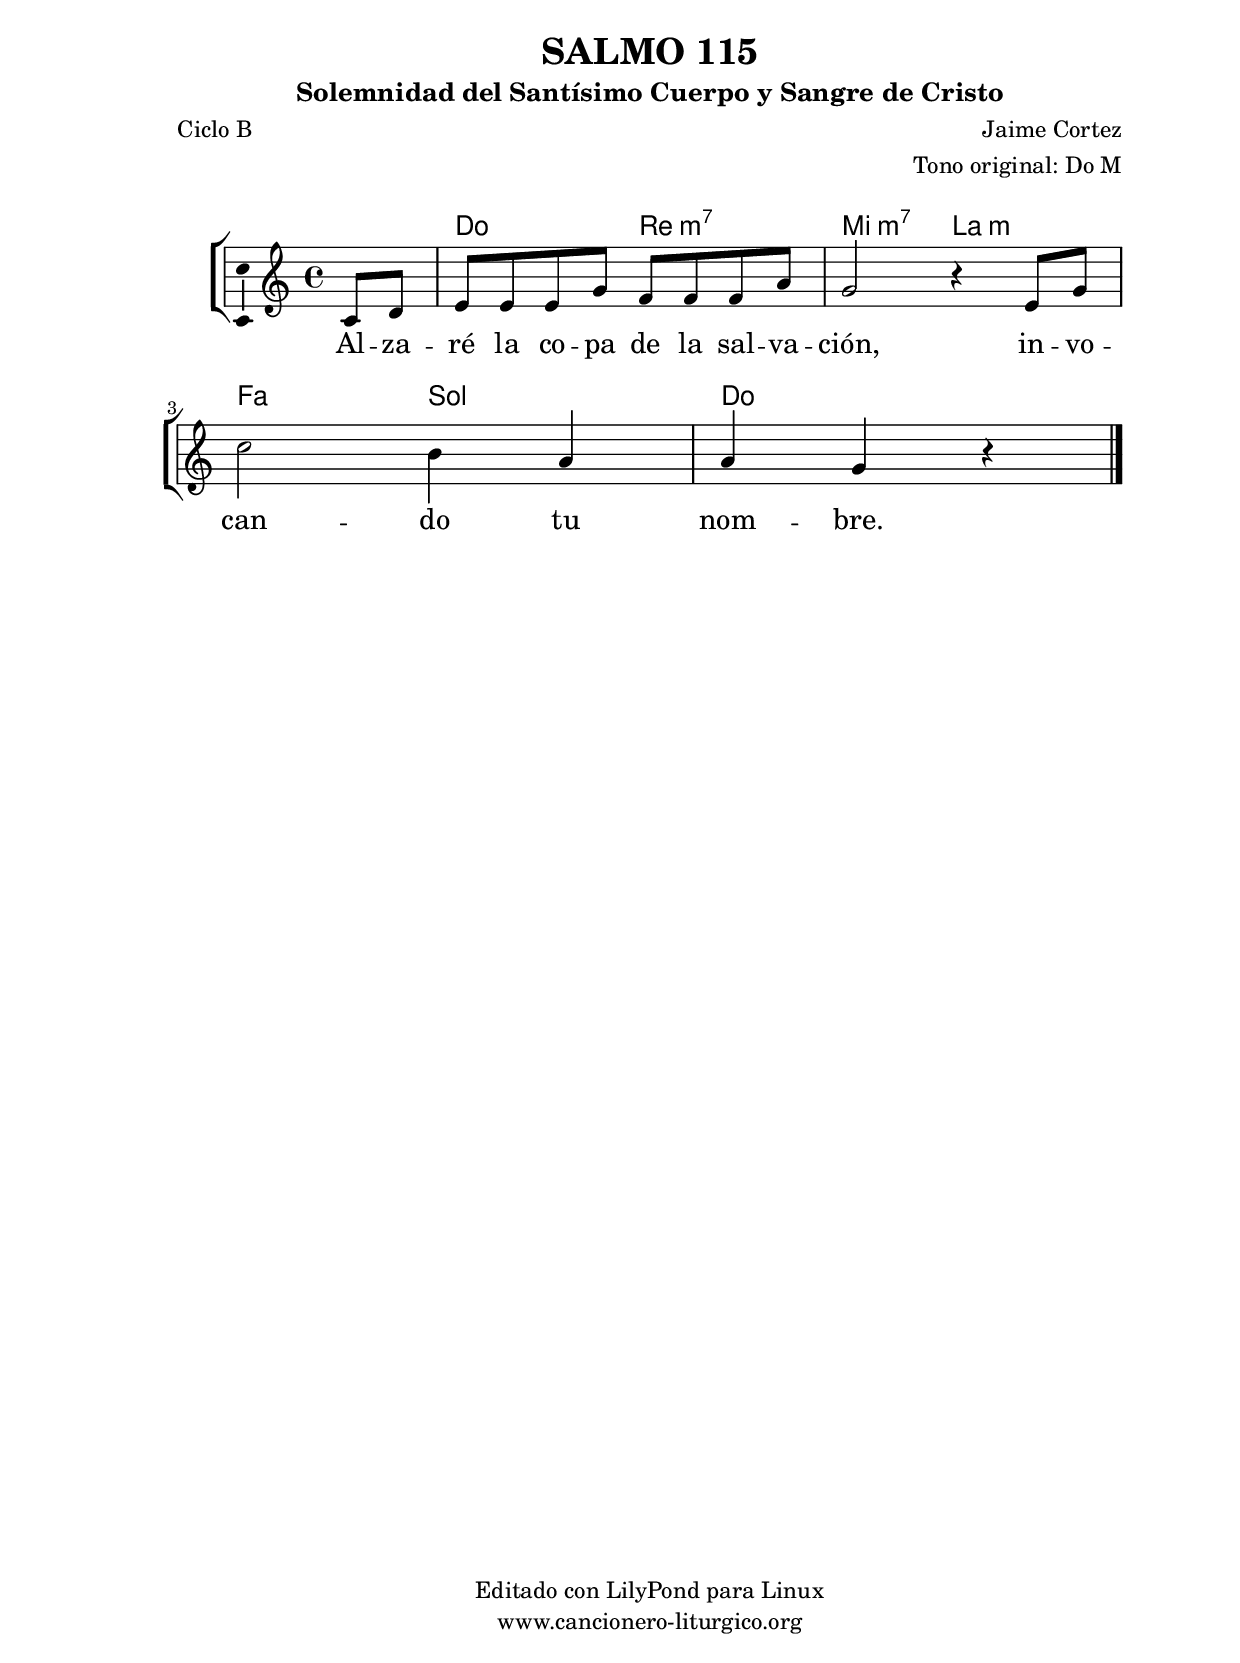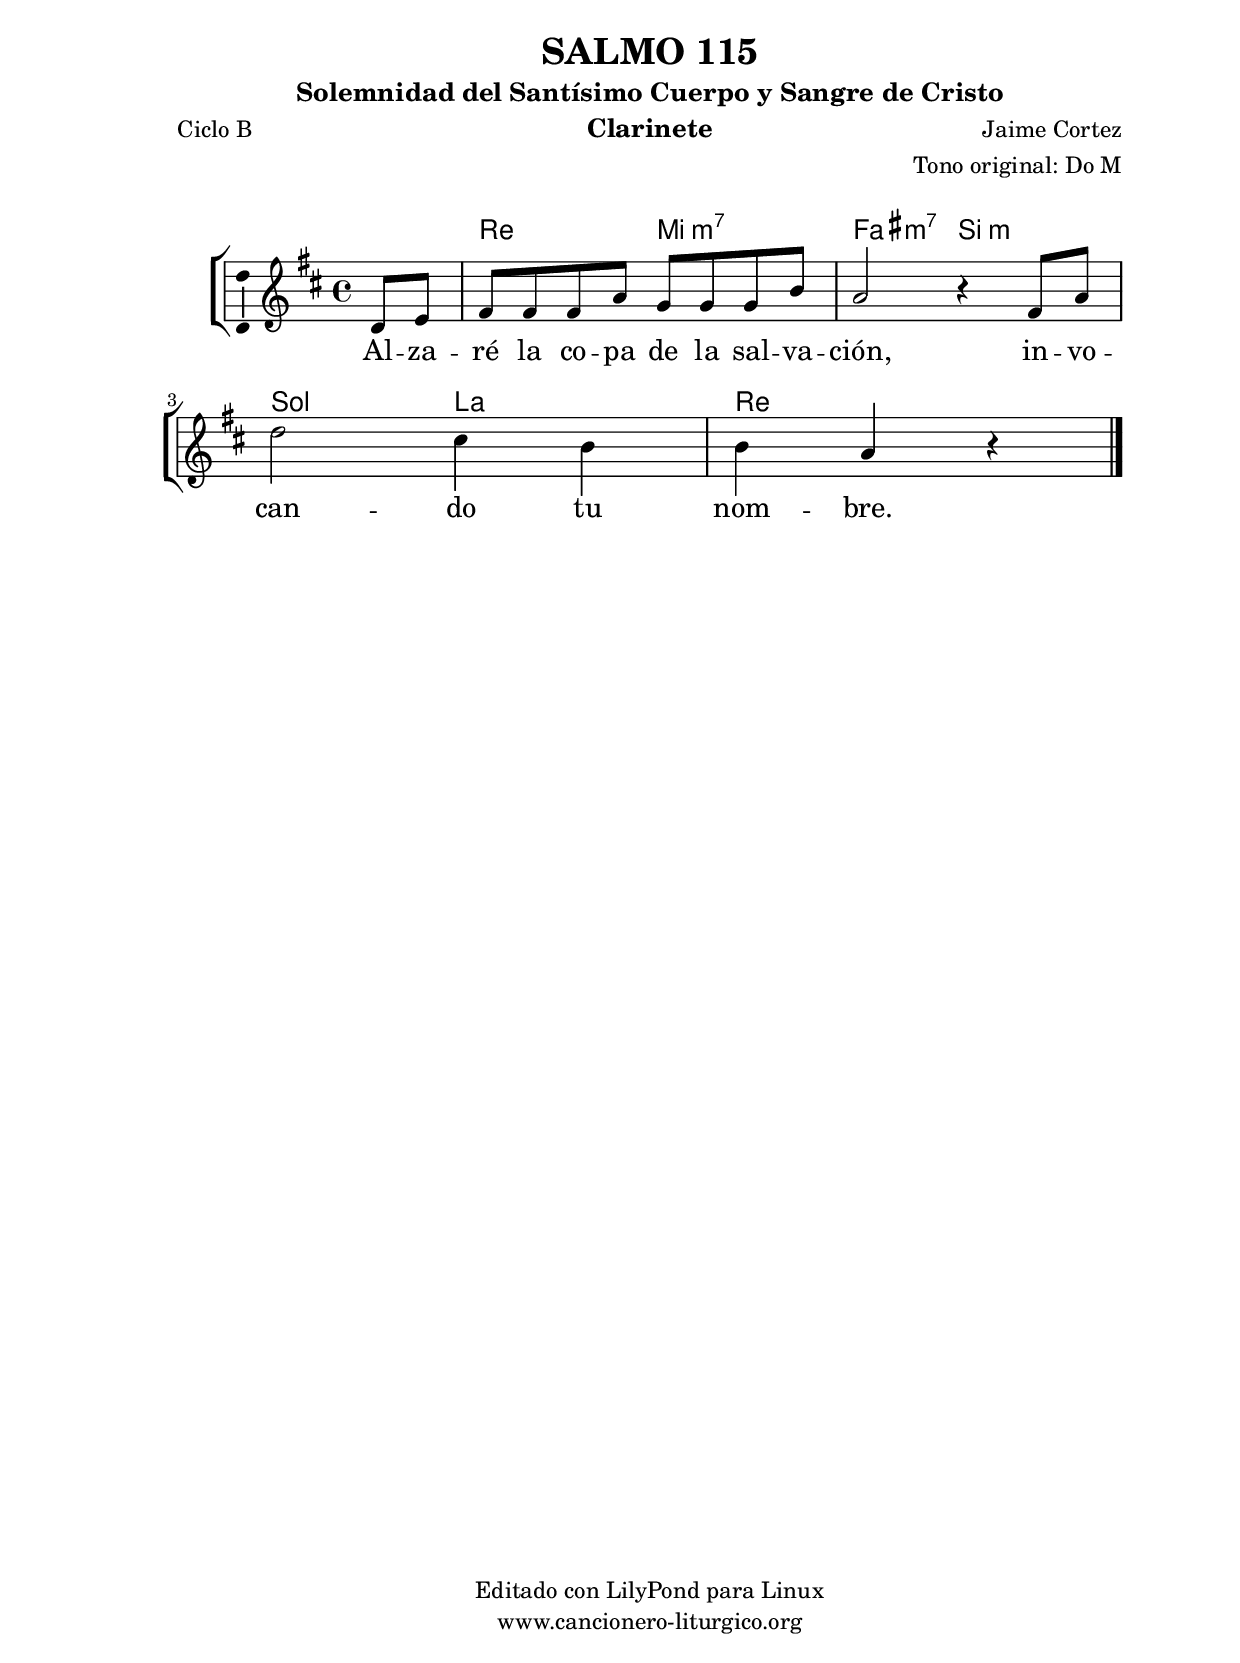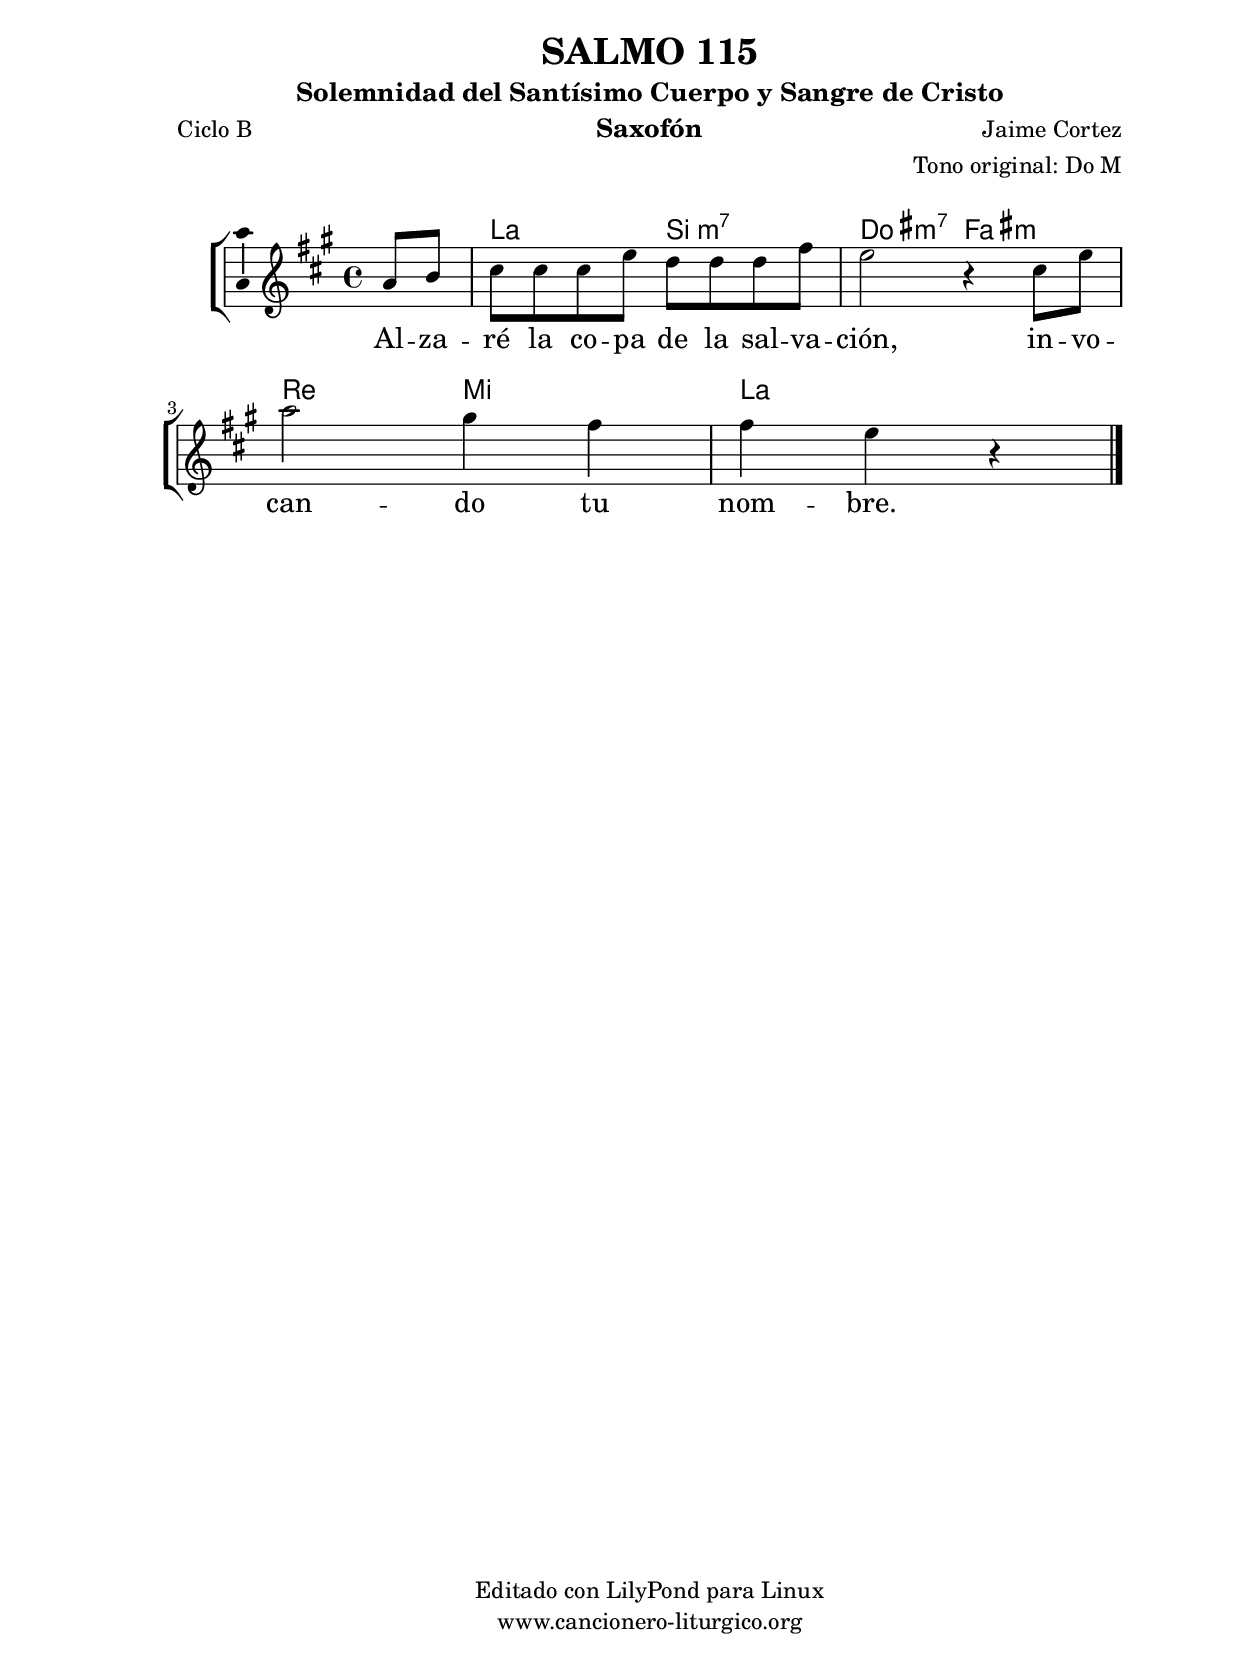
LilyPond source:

%
%para convertir .midi en .wav:
%timidity filename.midi -Ow -o finename.wav
%
%
%Para convertir de .wav a .mp3:
%lame -h -m j filename.wav
%
%
%para escuchar el midi:
%timidity nombrefichero.midi
%


%versión de lilypond para la que se ha escrito esta partitura:
\version "2.16.0"

	%Tamaño papel
	#(set-default-paper-size "a4")
	%Tamaño partitura
	#(set-global-staff-size 20)
	%No responde al pulsar sobre una nota
	#(ly:set-option 'point-and-click #f)

%parámetros del encabezamiento:
\header {
	title = "SALMO 115"
	subtitle = "Solemnidad del Santísimo Cuerpo y Sangre de Cristo"
	composer = "Jaime Cortez"
	poet = "Ciclo B"
	meter = ""
	arranger = "Tono original: Do M"
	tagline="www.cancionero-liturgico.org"
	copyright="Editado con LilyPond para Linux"
	tiempo = "Ordinario"
	usos = "Salmo"
	letra = "Alzaré la copa de la salvación, invocando tu nombre."
	}

%parámetros asociados al papel:
\paper  {
	oddHeaderMarkup = \markup {\fill-line { \on-the-fly #not-first-page \fromproperty #'header:title \on-the-fly #not-first-page \fromproperty #'header:composer }}
	evenHeaderMarkup = \markup {\fill-line { \fromproperty #'header:composer \fromproperty #'header:title }}
	#(set-paper-size "a4")
	print-page-number = ##f
	first-page-number = 1
	print-first-page-number = ##f
%	head-separation = 3.0 \cm
	top-margin = 2.0 \cm
	bottom-margin = 0.5\cm
%%%	bottom-margin = -1.0\cm
	left-margin = 3.0 \cm
	line-width = 16.0 \cm 
	indent = 8\mm
	interscoreline = 2.\mm
	between-system-space = 15\mm
%	para que las partituras no llenen la hoja:
	ragged-bottom = ##t
%	idem para la última hoja:
	ragged-last-bottom = ##f
%	para que las partituras llenen el ancho del papel:
	ragged-last = ##f
	after-title-space = 2.5 \cm
%page-count=1
system-count=2

	%Flexible Vertical Spacing
%	markup-markup-spacing =
%	#'((basic-distance . 15) (minimum-distance . 15) (padding . 3))
	markup-system-spacing =
	#'((basic-distance . 15) (minimum-distance . 15) (padding . 3))
	system-system-spacing =
	#'((basic-distance . 15) (minimum-distance . 15) (padding . 3))
	score-system-spacing =
	#'((basic-distance . 15) (minimum-distance . 15) (padding . 5))
%	top-system-spacing = % header
%	#'((basic-distance . 8) (minimum-distance . 0) (padding . 3))
%	top-markup-spacing =
%	#'((basic-distance . 20) (minimum-distance . 20) (padding . 3))
	last-bottom-spacing = % footer
	#'((basic-distance . 5) (minimum-distance . 5) (padding . 3))
%	score-markup-spacing =
%	#'((basic-distance . 16) (minimum-distance . 13) (padding . 3))

	}


%parámetros que afectan a toda la partitura:
global =  {
	%clave de sol (G):
	\clef G
	%armadura:
%	\transpose e ees
	\key c \major
	\tempo 4=84
	\set Score.tempoHideNote = ##t
	}


acordes = {
	\italianChords
	\chordmode {
%	\transpose e ees
{

s4
c2 d:m7 e:m7 a:m f g c
s4

	}
	}
}


melodia = 
%	\transpose e ees
{
	\relative c'{

\time 4/4
\partial4
c8 d
e8 e e g f f f a
g2 r4 e8 g
c2 b4 a
a4 g r4

	\bar "|."
	}
	}


texto = \lyricmode {
Al -- za -- ré la co -- pa de la sal -- va -- ción,
in -- vo -- can -- do tu nom -- bre.
	}


acordesStaff = \context ChordNames = acordesStaff <<
	\set chordChanges = ##t
	\acordes
	>>


vozStaff = \context Voice = vozStaff
\with {\consists "Ambitus_engraver"}
<<
%	\set Staff.instrumentName = ""
%	\set Staff.shortInstrumentName = ""
%	\set Staff.midiInstrument = #"clarinet"
%	\set Staff.midiInstrument = #"cello"
%	\set Staff.midiInstrument = #"flute"
	\set Staff.midiInstrument = #"electric guitar (jazz)"
%	\set Staff.midiInstrument = #"english horn"
%	\set Staff.midiInstrument = #"violin"
%	\set Staff.midiInstrument = #"glockenspiel"
	\set Staff.midiMinimumVolume = #0.7
	\set Staff.midiMaximumVolume = #0.9
	\global
	\melodia
	>>


textoStaff = \context Lyrics = textoStaff <<
	\lyricsto vozStaff \texto
	>>

\book {
	\score {
		\context ChoirStaff {
			\override StaffGroup.SystemStartBracket #'collapse-height = #1
			\override Score.SystemStartBar #'collapse-height = #1
			<<
			\acordesStaff
			\vozStaff
			\textoStaff
			>>
			}
		\layout {
	    		\context {
				\Lyrics
				\override LyricText #'font-size = #2
				}
	   		 \context {
				\Score
				%fontSize = #3
				\override StaffSymbol #'staff-space = #(magstep +3)
				%\override Beam #'thickness = #0.55
				%\override SpacingSpanner #'spacing-increment = #1.0
				%\override Slur #'height-limit = #1.5
				}
			}
		}
	\score {
		\unfoldRepeats
		\context ChoirStaff {
			<<
			\acordesStaff
			\vozStaff
			>>
			}
		\midi {
	  		\context {
	  			\Score
				tempoWholesPerMinute = #(ly:make-moment 70 4)
				}
			}
		}
	}

%Partitura para clarinete
#(define output-suffix "C")
\book {
	\header{
		instrument = "Clarinete"
		}
	\score {
		\context ChoirStaff {
			\override StaffGroup.SystemStartBracket #'collapse-height = #1
			\override Score.SystemStartBar #'collapse-height = #1
\transpose c d
			<<
			\acordesStaff
			\vozStaff
			\textoStaff
			>>
			}
		\layout {
	    		\context {
				\Lyrics
				\override LyricText #'font-size = #2
				}
	   		 \context {
				\Score
				%fontSize = #3
				\override StaffSymbol #'staff-space = #(magstep +3)
				%\override Beam #'thickness = #0.55
				%\override SpacingSpanner #'spacing-increment = #1.0
				%\override Slur #'height-limit = #1.5
				}
			}
		}
	}

%Partitura para saxofón
#(define output-suffix "S")
\book {
	\header{
		instrument = "Saxofón"
		}
	\score {
		\context ChoirStaff {
			\override StaffGroup.SystemStartBracket #'collapse-height = #1
			\override Score.SystemStartBar #'collapse-height = #1
\transpose c a
			<<
			\acordesStaff
			\vozStaff
			\textoStaff
			>>
			}
		\layout {
	    		\context {
				\Lyrics
				\override LyricText #'font-size = #2
				}
	   		 \context {
				\Score
				%fontSize = #3
				\override StaffSymbol #'staff-space = #(magstep +3)
				%\override Beam #'thickness = #0.55
				%\override SpacingSpanner #'spacing-increment = #1.0
				%\override Slur #'height-limit = #1.5
				}
			}
		}
	}

